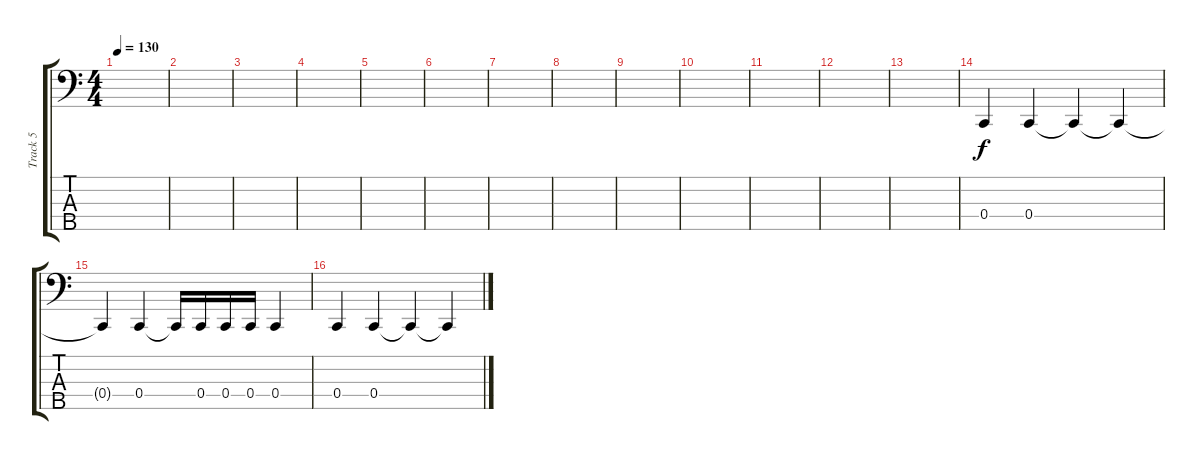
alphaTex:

\track ("Track 5" "Track 5") {instrument electricbasspick}
\staff {score tabs}
\tuning (F2 C2 G1 C1 A0) {hide}
\ts (4 4)
\tempo 130
\clef f4
\ks c
|
|
|
|
|
|
|
|
|
|
|
|
|
0.4.4 0.4.4 0.4{t}.4 0.4{t}.4 |
0.4{t}.4 0.4.4 0.4{t}.16 0.4.16 0.4.16 0.4.16 0.4.4 |
0.4.4 0.4.4 0.4{t}.4 0.4{t}.4
